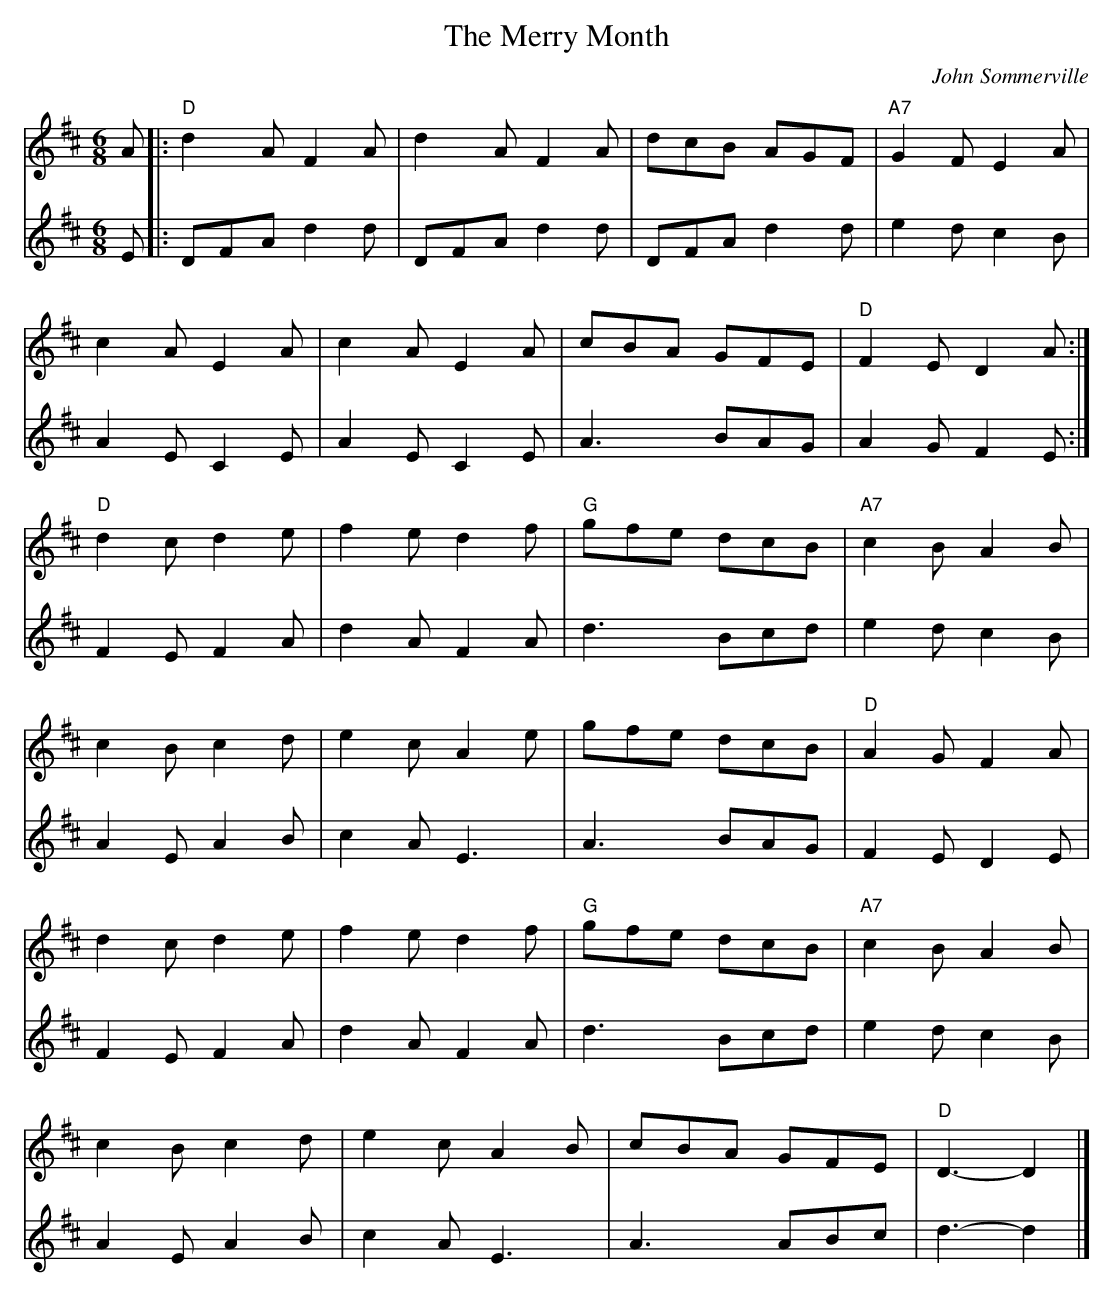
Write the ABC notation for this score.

X:1
T: The Merry Month
C: John Sommerville
M: 6/8
K: D
V: 1
V: 2
V: 1
A |: "D"d2A F2A | d2A F2A | dcB AGF | "A7"G2F E2A |
c2A E2A | c2A E2A | cBA GFE | "D"F2E D2 A:|
"D"d2c d2e | f2e d2f |"G"gfe dcB | "A7"c2B A2B |
c2B c2d | e2c A2e | gfe dcB | "D"A2G F2A|
d2c d2e | f2e d2f |"G"gfe dcB | "A7"c2B A2B |
c2B c2d | e2c A2B | cBA GFE | "D"D3-D2 |]
V: 2
E |: DFA d2d | DFA d2d | DFA d2d | e2dc2B |
A2EC2E | A2EC2E | A3 BAG |A2GF2E :|
F2E F2A | d2AF2A | d3 Bcd | e2dc2B|
A2EA2B |c2AE3| A3 BAG | F2E D2E |
F2EF2A | d2A F2A | d3 Bcd | e2dc2B|
A2EA2B |c2AE3| A3 ABc |d3-d2 |]
